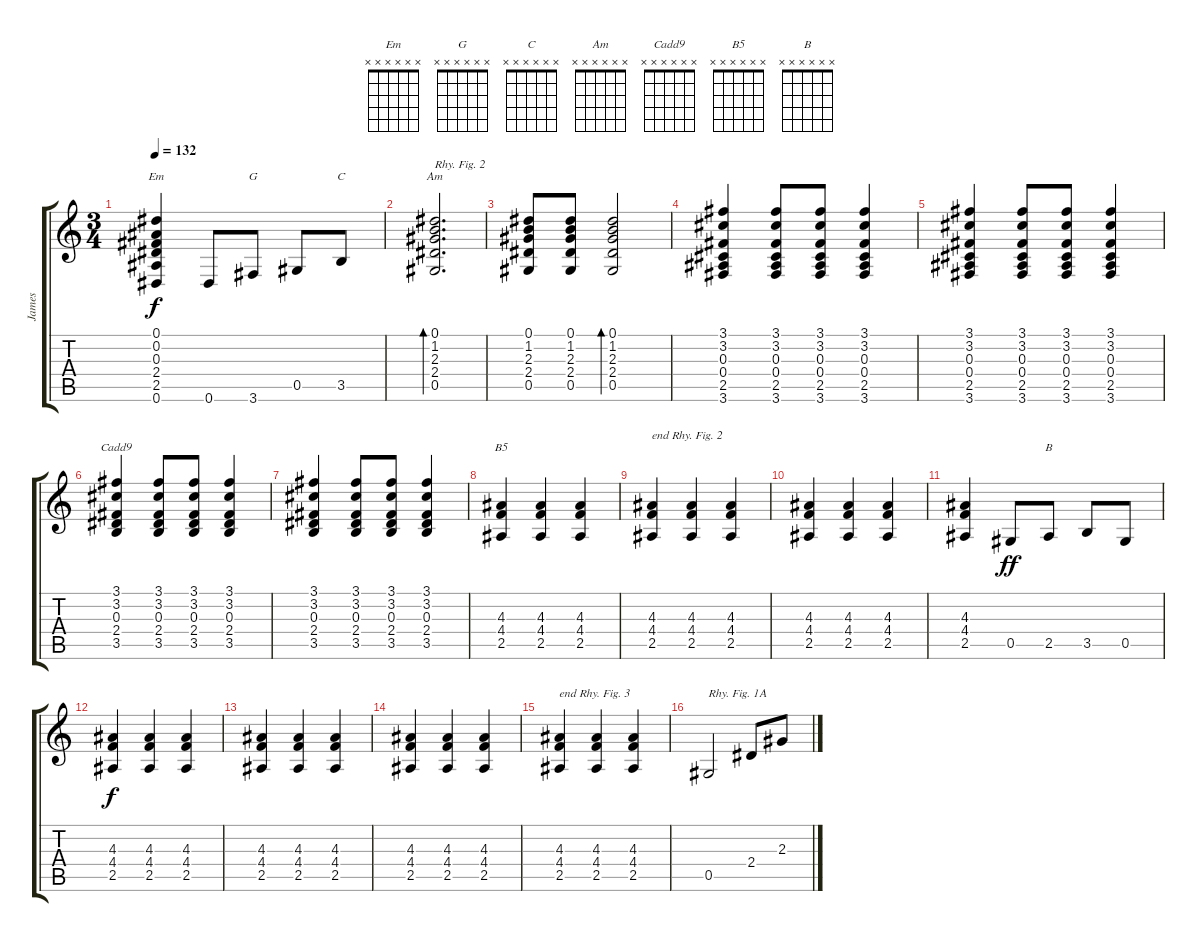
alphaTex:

\track ("James" "James") {instrument electricguitarjazz}
\staff {score tabs}
\tuning (Eb4 Bb3 Gb3 Db3 Ab2 Eb2) {hide}
\chord ("Em" x x x x x x)
\chord ("G" x x x x x x)
\chord ("C" x x x x x x)
\chord ("Am" x x x x x x)
\chord ("Cadd9" x x x x x x)
\chord ("B5" x x x x x x)
\chord ("B" x x x x x x)
\ts (3 4)
\tempo 132
\clef g2
\ks c
(0.1 0.2 0.3 2.4 2.5 0.6).4{ch "Em" dy f} 0.6.8{volume 16} 3.6.8{ch "G"} 0.5.8 3.5.8{ch "C"} |
(0.1 1.2 2.3 2.4 0.5).2{d bd 60 ch "Am" txt "Rhy. Fig. 2" volume 14} |
(0.1 1.2 2.3 2.4 0.5).8 (0.1 1.2 2.3 2.4 0.5).8 (0.1 1.2 2.3 2.4 0.5).2{bd 60} |
(3.1 3.2 0.3 0.4 2.5 3.6).4 (3.1 3.2 0.3 0.4 2.5 3.6).8 (3.1 3.2 0.3 0.4 2.5 3.6).8 (3.1 3.2 0.3 0.4 2.5 3.6).4 |
(3.1 3.2 0.3 0.4 2.5 3.6).4 (3.1 3.2 0.3 0.4 2.5 3.6).8 (3.1 3.2 0.3 0.4 2.5 3.6).8 (3.1 3.2 0.3 0.4 2.5 3.6).4 |
(3.1 3.2 0.3 2.4 3.5).4{ch "Cadd9"} (3.1 3.2 0.3 2.4 3.5).8 (3.1 3.2 0.3 2.4 3.5).8 (3.1 3.2 0.3 2.4 3.5).4 |
(3.1 3.2 0.3 2.4 3.5).4 (3.1 3.2 0.3 2.4 3.5).8 (3.1 3.2 0.3 2.4 3.5).8 (3.1 3.2 0.3 2.4 3.5).4 |
(4.3 4.4 2.5).4{ch "B5"} (4.3 4.4 2.5).4 (4.3 4.4 2.5).4 |
(4.3 4.4 2.5).4{txt "end Rhy. Fig. 2"} (4.3 4.4 2.5).4 (4.3 4.4 2.5).4 |
(4.3 4.4 2.5).4 (4.3 4.4 2.5).4 (4.3 4.4 2.5).4 |
(4.3 4.4 2.5).4 0.5.8{dy ff volume 16} 2.5.8{ch "B"} 3.5.8 0.5.8 |
(4.3 4.4 2.5).4{dy f volume 14} (4.3 4.4 2.5).4 (4.3 4.4 2.5).4 |
(4.3 4.4 2.5).4 (4.3 4.4 2.5).4 (4.3 4.4 2.5).4 |
(4.3 4.4 2.5).4 (4.3 4.4 2.5).4 (4.3 4.4 2.5).4 |
(4.3 4.4 2.5).4{txt "end Rhy. Fig. 3"} (4.3 4.4 2.5).4 (4.3 4.4 2.5).4 |
0.5.2{txt "Rhy. Fig. 1A"} 2.4.8 2.3.8
